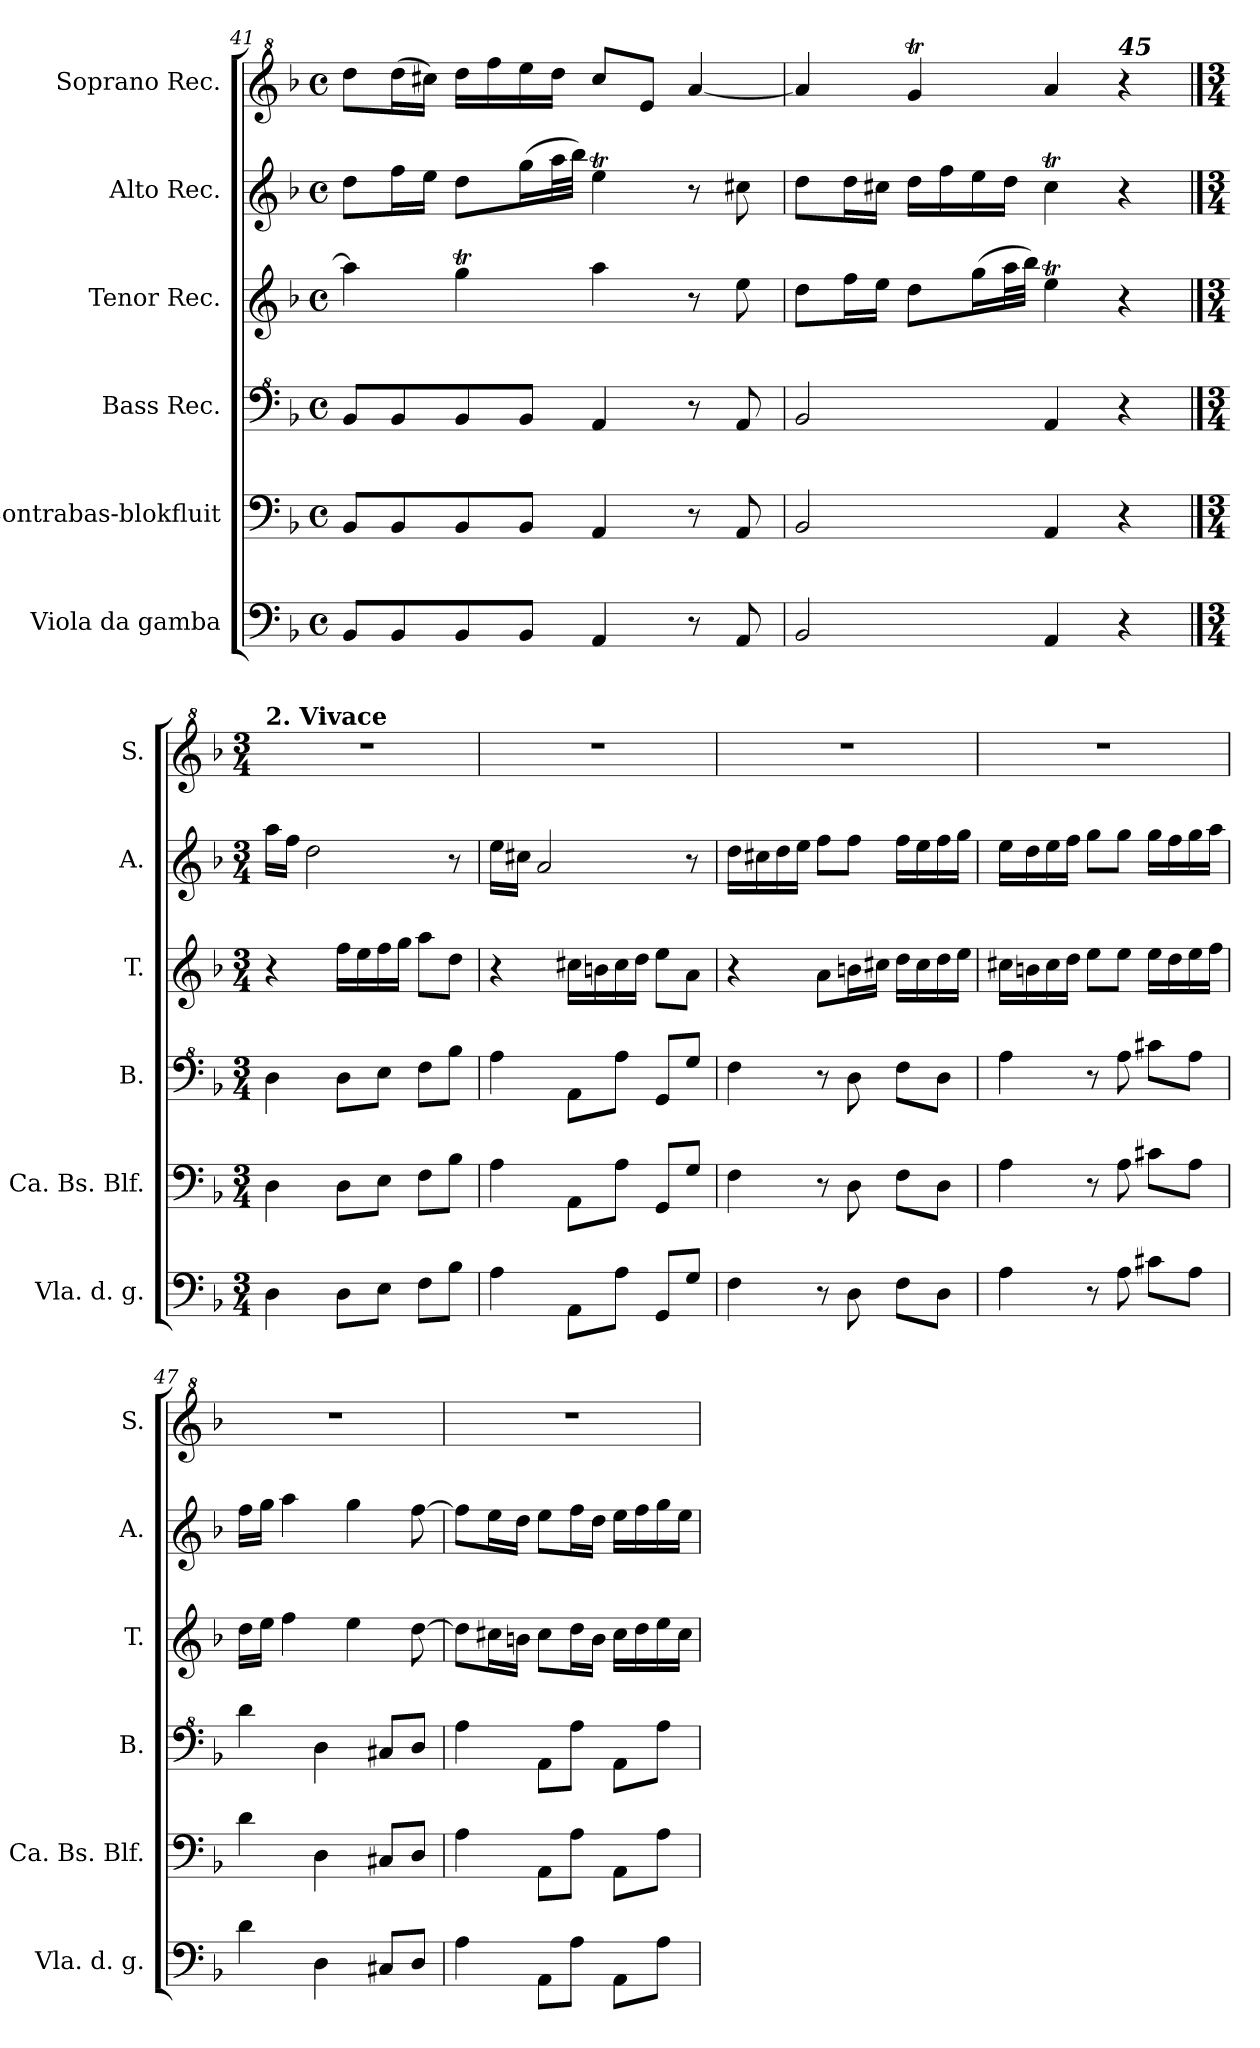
**kern	**kern	**kern	**kern	**kern	**kern
*part6	*part5	*part4	*part3	*part2	*part1
*staff6	*staff5	*staff4	*staff3	*staff2	*staff1
*I"Viola da gamba	*I"Contrabas-blokfluit	*I"Bass Rec.	*I"Tenor Rec.	*I"Alto Rec.	*I"Soprano Rec.
*I'Vla. d. g.	*I'Ca. Bs. Blf.	*I'B.	*I'T.	*I'A.	*I'S.
*clefF4	*clefF4	*clefF^4	*clefG2	*clefG2	*clefG^2
*k[b-]	*k[b-]	*k[b-]	*k[b-]	*k[b-]	*k[b-]
*M4/4	*M4/4	*M4/4	*M4/4	*M4/4	*M4/4
*met(c)	*met(c)	*met(c)	*met(c)	*met(c)	*met(c)
=41	=41	=41	=41	=41	=41
8BB-/L	8BB-/L	8B-/L	4aa\]	8dd\L	8ddd\L
8BB-/	8BB-/	8B-/	.	16ff\L	(>16ddd\L
.	.	.	.	16ee\JJ	16ccc#X\JJ)
8BB-/	8BB-/	8B-/	4ggT\	8dd\L	16ddd\LL
.	.	.	.	.	16fff\
8BB-/J	8BB-/J	8B-/J	.	(>16gg\L	16eee\
.	.	.	.	32aa\L	16ddd\JJ
.	.	.	.	32bb-\JJJ)	.
4AA/	4AA/	4A/	4aa\	4eet\	8ccc#/L
.	.	.	.	.	8ee/J
8r	8r	8r	8r	8r	[4aa/
8AA/	8AA/	8A/	8ee\	8cc#X\	.
=42	=42	=42	=42	=42	=42
2BB-/	2BB-/	2B-/	8dd\L	8dd\L	4aa/]
.	.	.	16ff\L	16dd\L	.
.	.	.	16ee\JJ	16cc#X\JJ	.
.	.	.	8dd\L	16dd\LL	4ggT/
.	.	.	.	16ff\	.
.	.	.	(>16gg\L	16ee\	.
.	.	.	32aa\L	16dd\JJ	.
.	.	.	32bb-\JJJ)	.	.
4AA/	4AA/	4A/	4eet\	4cc#t\	4aa/
!	!	!	!	!	!LO:TX:a:Bi:t=45
4r	4r	4r	4r	4r	4r
!!LO:PB:g=z
==43	==43	==43	==43	==43	==43
*M3/4	*M3/4	*M3/4	*M3/4	*M3/4	*M3/4
*	*	*	*	*	*MM110
!	!	!	!	!	!LO:TX:a:B:t=2. Vivace
4D\	4D\	4d\	4r	16aa\LL	2.r
.	.	.	.	16ff\JJ	.
.	.	.	.	2dd\	.
8D\L	8D\L	8d\L	16ff\LL	.	.
.	.	.	16ee\	.	.
8E\J	8E\J	8e\J	16ff\	.	.
.	.	.	16gg\JJ	.	.
8F\L	8F\L	8f\L	8aa\L	.	.
8B-\J	8B-\J	8b-\J	8dd\J	8r	.
=44	=44	=44	=44	=44	=44
4A\	4A\	4a\	4r	16ee\LL	2.r
.	.	.	.	16cc#X\JJ	.
.	.	.	.	2a/	.
8AA\L	8AA\L	8A\L	16cc#X\LL	.	.
.	.	.	16bn\	.	.
8A\J	8A\J	8a\J	16cc#\	.	.
.	.	.	16dd\JJ	.	.
8GG/L	8GG/L	8G/L	8ee\L	.	.
8G/J	8G/J	8g/J	8a\J	8r	.
=45	=45	=45	=45	=45	=45
4F\	4F\	4f\	4r	16dd\LL	2.r
.	.	.	.	16cc#X\	.
.	.	.	.	16dd\	.
.	.	.	.	16ee\JJ	.
8r	8r	8r	8a\L	8ff\L	.
8D\	8D\	8d\	16bn\L	8ff\J	.
.	.	.	16cc#X\JJ	.	.
8F\L	8F\L	8f\L	16dd\LL	16ff\LL	.
.	.	.	16cc#\	16ee\	.
8D\J	8D\J	8d\J	16dd\	16ff\	.
.	.	.	16ee\JJ	16gg\JJ	.
=46	=46	=46	=46	=46	=46
4A\	4A\	4a\	16cc#X\LL	16ee\LL	2.r
.	.	.	16bn\	16dd\	.
.	.	.	16cc#\	16ee\	.
.	.	.	16dd\JJ	16ff\JJ	.
8r	8r	8r	8ee\L	8gg\L	.
8A\	8A\	8a\	8ee\J	8gg\J	.
8c#X\L	8c#X\L	8cc#X\L	16ee\LL	16gg\LL	.
.	.	.	16dd\	16ff\	.
8A\J	8A\J	8a\J	16ee\	16gg\	.
.	.	.	16ff\JJ	16aa\JJ	.
=47	=47	=47	=47	=47	=47
4d\	4d\	4dd\	16dd\LL	16ff\LL	2.r
.	.	.	16ee\JJ	16gg\JJ	.
.	.	.	4ff\	4aa\	.
4D\	4D\	4d\	.	.	.
.	.	.	4ee\	4gg\	.
8C#X/L	8C#X/L	8c#X/L	.	.	.
8D/J	8D/J	8d/J	[8dd\	[8ff\	.
=48	=48	=48	=48	=48	=48
4A\	4A\	4a\	8dd\L]	8ff\L]	2.r
.	.	.	16cc#X\L	16ee\L	.
.	.	.	16bn\JJ	16dd\JJ	.
8AA\L	8AA\L	8A\L	8cc#\L	8ee\L	.
8A\J	8A\J	8a\J	16dd\L	16ff\L	.
.	.	.	16b\JJ	16dd\JJ	.
8AA\L	8AA\L	8A\L	16cc#\LL	16ee\LL	.
.	.	.	16dd\	16ff\	.
8A\J	8A\J	8a\J	16ee\	16gg\	.
.	.	.	16cc#\JJ	16ee\JJ	.
=	=	=	=	=	=
*-	*-	*-	*-	*-	*-
